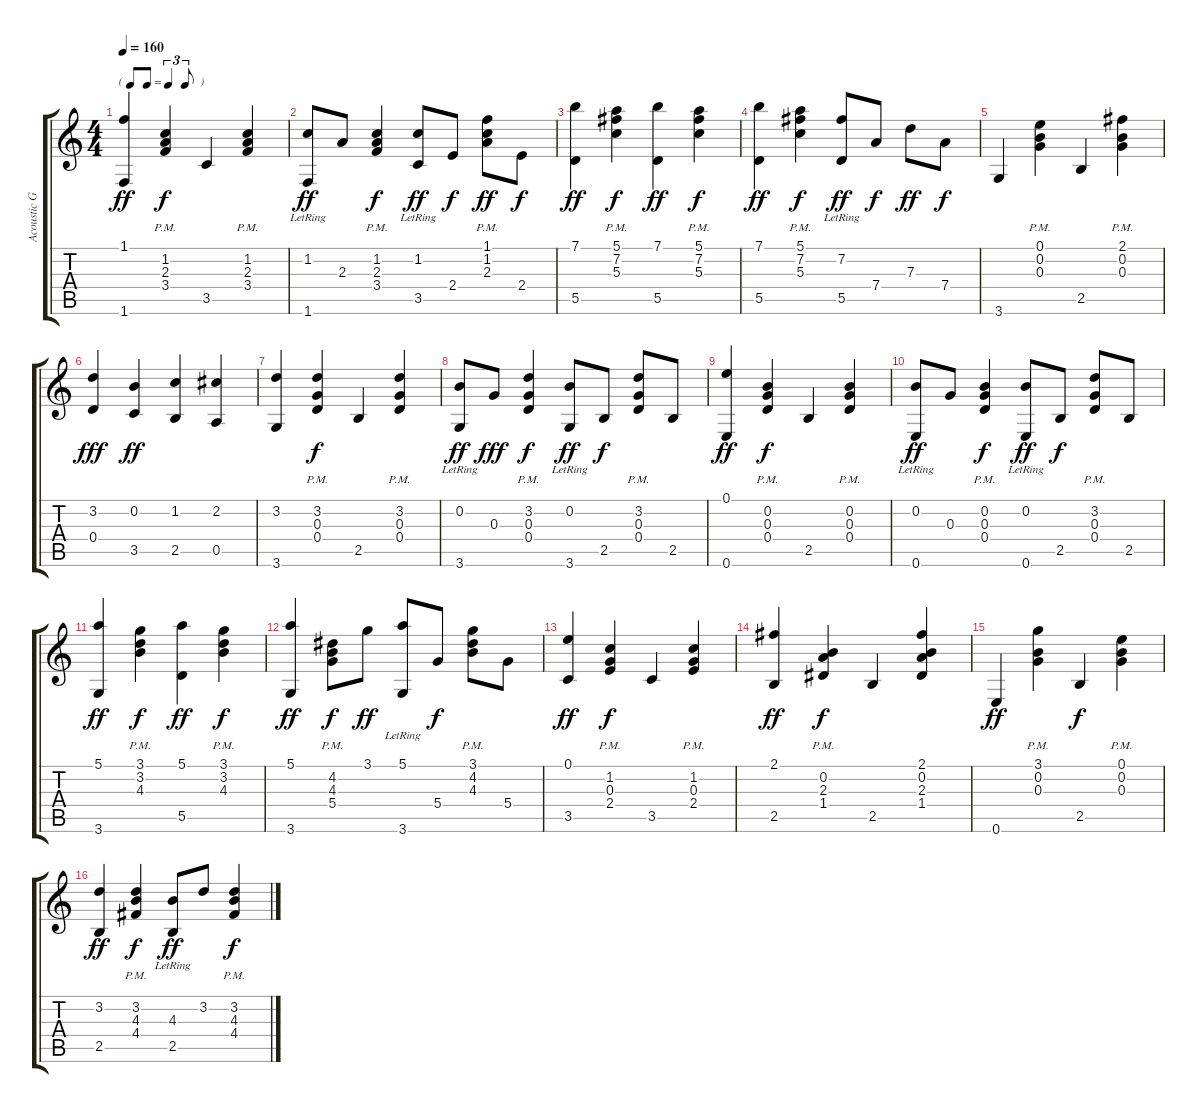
\track ("Acoustic Guitar" "Acoustic G") {instrument acousticguitarsteel}
\staff {score tabs}
\tuning (E4 B3 G3 D3 A2 E2) {hide}
\ts (4 4)
\tf triplet8th
\tempo 160
\clef g2
\ks c
(1.1 1.6).4{dy ff} (1.2{pm} 2.3{pm} 3.4{pm}).4{dy f} 3.5.4 (1.2{pm} 2.3{pm} 3.4{pm}).4 |
(1.2 1.6{lr}).8{dy ff} 2.3.8 (1.2{pm} 2.3{pm} 3.4{pm}).4{dy f} (1.2 3.5{lr}).8{dy ff} 2.4.8{dy f} (1.1{pm} 1.2{pm} 2.3{pm}).8{dy ff} 2.4.8{dy f} |
(7.1 5.5).4{dy ff} (5.1{pm} 7.2{pm} 5.3{pm}).4{dy f} (7.1 5.5).4{dy ff} (5.1{pm} 7.2{pm} 5.3{pm}).4{dy f} |
(7.1 5.5).4{dy ff} (5.1{pm} 7.2{pm} 5.3{pm}).4{dy f} (7.2 5.5{lr}).8{dy ff} 7.4.8{dy f} 7.3.8{dy ff} 7.4.8{dy f} |
3.6.4 (0.1{pm} 0.2{pm} 0.3{pm}).4 2.5.4 (2.1{pm} 0.2{pm} 0.3{pm}).4 |
(3.2 0.4).4{dy fff} (0.2 3.5).4{dy ff} (1.2 2.5).4 (2.2 0.5).4 |
(3.2 3.6).4 (3.2{pm} 0.3{pm} 0.4{pm}).4{dy f} 2.5.4 (3.2{pm} 0.3{pm} 0.4{pm}).4 |
(0.2 3.6{lr}).8{dy ff} 0.3.8{dy fff} (3.2{pm} 0.3{pm} 0.4{pm}).4{dy f} (0.2 3.6{lr}).8{dy ff} 2.5.8{dy f} (3.2{pm} 0.3{pm} 0.4{pm}).8 2.5.8 |
(0.1 0.6).4{dy ff} (0.2{pm} 0.3{pm} 0.4{pm}).4{dy f} 2.5.4 (0.2{pm} 0.3{pm} 0.4{pm}).4 |
(0.2{lr} 0.6{lr}).8{dy ff} 0.3.8 (0.2{pm} 0.3{pm} 0.4{pm}).4{dy f} (0.2 0.6{lr}).8{dy ff} 2.5.8{dy f} (3.2{pm} 0.3{pm} 0.4).8 2.5.8 |
(5.1 3.6).4{dy ff} (3.1{pm} 3.2{pm} 4.3{pm}).4{dy f} (5.1 5.5).4{dy ff} (3.1{pm} 3.2{pm} 4.3{pm}).4{dy f} |
(5.1 3.6).4{dy ff} (4.2{pm} 4.3{pm} 5.4{pm}).8{dy f} 3.1.8{dy ff} (5.1 3.6{lr}).8 5.4.8{dy f} (3.1{pm} 4.2{pm} 4.3{pm}).8 5.4.8 |
(0.1 3.5).4{dy ff} (1.2{pm} 0.3{pm} 2.4{pm}).4{dy f} 3.5.4 (1.2{pm} 0.3{pm} 2.4{pm}).4 |
(2.1 2.5).4{dy ff} (0.2{pm} 2.3{pm} 1.4{pm}).4{dy f} 2.5.4 (2.1 0.2 2.3 1.4).4 |
0.6.4{dy ff} (3.1{pm} 0.2{pm} 0.3{pm}).4 2.5.4{dy f} (0.1{pm} 0.2{pm} 0.3{pm}).4 |
(3.2 2.5).4{dy ff} (3.2{pm} 4.3{pm} 4.4{pm}).4{dy f} (4.3 2.5{lr}).8{dy ff} 3.2.8 (3.2{pm} 4.3{pm} 4.4{pm}).4{dy f}
